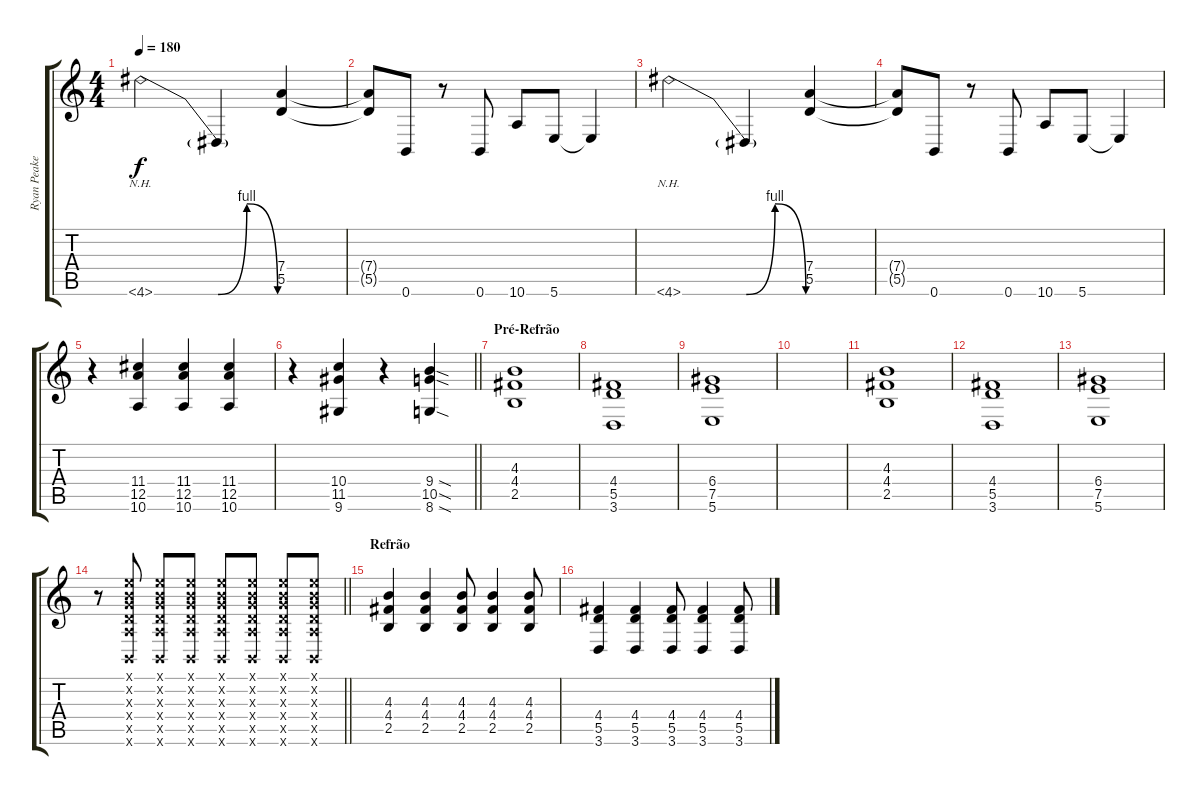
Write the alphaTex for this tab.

\track ("Ryan Peake" "Ryan Peake") {instrument distortionguitar}
\staff {score tabs}
\tuning (E4 B3 G3 D3 A2 B1) {hide}
\ts (4 4)
\tempo 180
\clef g2
\ks c
4.6{be (custom 0 0 31 0 45 4 60 0) nh}.2{dy f} 4.6{t}.4 (7.4 5.5).4 |
(7.4{t} 5.5{t}).8 0.6.8 r.8 0.6.8 10.6.8 5.6.8 5.6{t}.4 |
4.6{be (custom 0 0 31 0 45 4 60 0) nh}.2 4.6{t}.4 (7.4 5.5).4 |
(7.4{t} 5.5{t}).8 0.6.8 r.8 0.6.8 10.6.8 5.6.8 5.6{t}.4 |
r.4 (11.4 12.5 10.6).4 (11.4 12.5 10.6).4 (11.4 12.5 10.6).4 |
\barLineRight lightlight
r.4 (10.4 11.5 9.6).4 r.4 (9.4{sod} 10.5{sod} 8.6{sod}).4 |
\section ("" "Pré-Refrão")
(4.3 4.4 2.5).1{instrument electricguitarclean} |
(4.4 5.5 3.6).1 |
(6.4 7.5 5.6).1 |
|
(4.3 4.4 2.5).1 |
(4.4 5.5 3.6).1 |
(6.4 7.5 5.6).1 |
\barLineRight lightlight
r.8 (0.1{x} 0.2{x} 0.3{x} 0.4{x} 0.5{x} 0.6{x}).8{instrument distortionguitar} (0.1{x} 0.2{x} 0.3{x} 0.4{x} 0.5{x} 0.6{x}).8 (0.1{x} 0.2{x} 0.3{x} 0.4{x} 0.5{x} 0.6{x}).8 (0.1{x} 0.2{x} 0.3{x} 0.4{x} 0.5{x} 0.6{x}).8 (0.1{x} 0.2{x} 0.3{x} 0.4{x} 0.5{x} 0.6{x}).8 (0.1{x} 0.2{x} 0.3{x} 0.4{x} 0.5{x} 0.6{x}).8 (0.1{x} 0.2{x} 0.3{x} 0.4{x} 0.5{x} 0.6{x}).8 |
\section ("" "Refrão")
(4.3 4.4 2.5).4 (4.3 4.4 2.5).4 (4.3 4.4 2.5).8 (4.3 4.4 2.5).4 (4.3 4.4 2.5).8 |
(4.4 5.5 3.6).4 (4.4 5.5 3.6).4 (4.4 5.5 3.6).8 (4.4 5.5 3.6).4 (4.4 5.5 3.6).8
